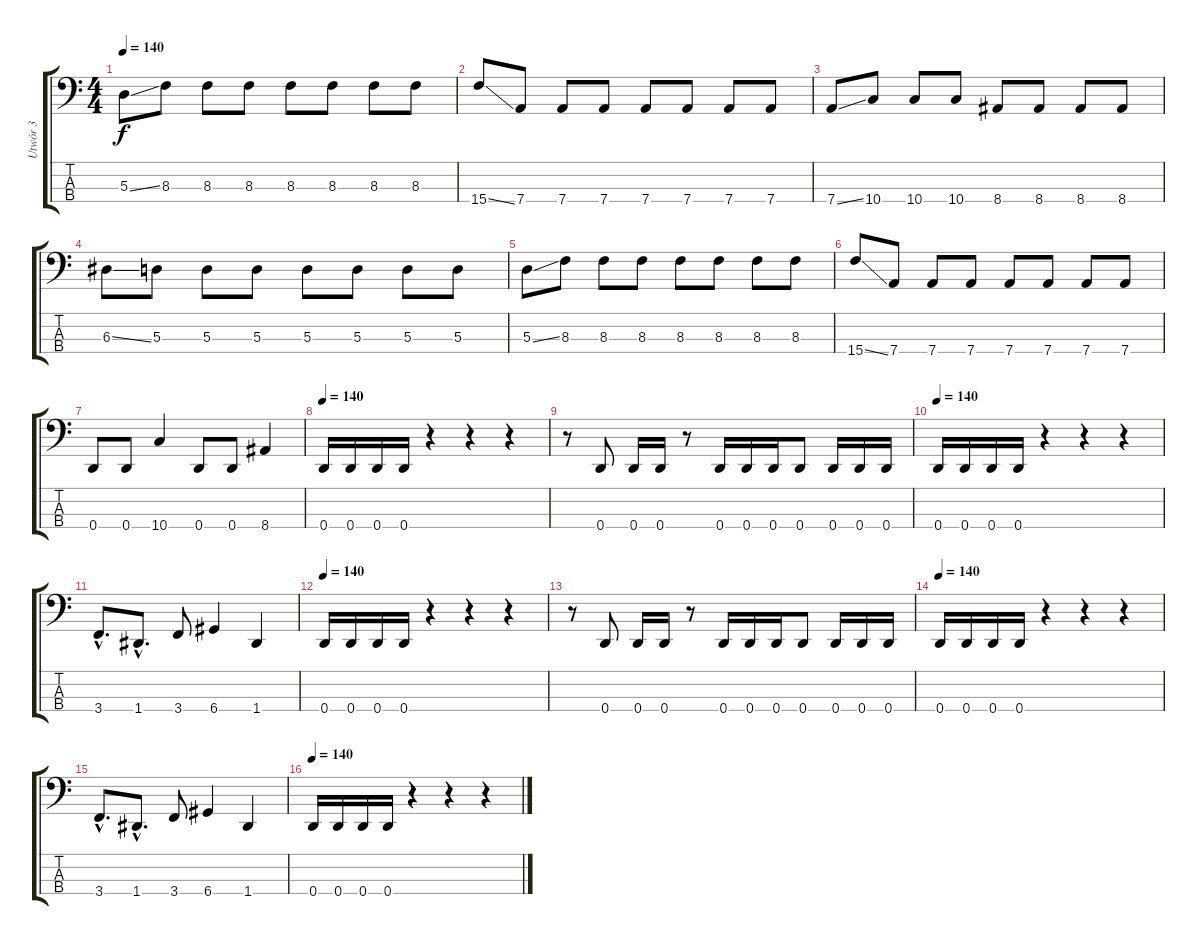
\track ("Utwór 3" "Utwór 3") {instrument electricbasspick}
\staff {score tabs}
\tuning (G2 D2 A1 D1) {hide}
\ts (4 4)
\tempo 140
\clef f4
\ks c
5.3{ss}.8{dy f} 8.3.8 8.3.8 8.3.8 8.3.8 8.3.8 8.3.8 8.3.8 |
15.4{ss}.8 7.4.8 7.4.8 7.4.8 7.4.8 7.4.8 7.4.8 7.4.8 |
7.4{ss}.8 10.4.8 10.4.8 10.4.8 8.4.8 8.4.8 8.4.8 8.4.8 |
6.3{ss}.8 5.3.8 5.3.8 5.3.8 5.3.8 5.3.8 5.3.8 5.3.8 |
5.3{ss}.8 8.3.8 8.3.8 8.3.8 8.3.8 8.3.8 8.3.8 8.3.8 |
15.4{ss}.8 7.4.8 7.4.8 7.4.8 7.4.8 7.4.8 7.4.8 7.4.8 |
0.4.8 0.4.8 10.4.4 0.4.8 0.4.8 8.4.4 |
\tempo 140
0.4.16 0.4.16 0.4.16 0.4.16 r.4 r.4 r.4 |
r.8 0.4.8 0.4.16 0.4.16 r.8 0.4.16 0.4.16 0.4.16 0.4.8 0.4.16 0.4.16 0.4.16 |
\tempo 140
0.4.16 0.4.16 0.4.16 0.4.16 r.4 r.4 r.4 |
3.4{hac}.8{d} 1.4{hac}.8{d} 3.4.8 6.4.4 1.4.4 |
\tempo 140
0.4.16 0.4.16 0.4.16 0.4.16 r.4 r.4 r.4 |
r.8 0.4.8 0.4.16 0.4.16 r.8 0.4.16 0.4.16 0.4.16 0.4.8 0.4.16 0.4.16 0.4.16 |
\tempo 140
0.4.16 0.4.16 0.4.16 0.4.16 r.4 r.4 r.4 |
3.4{hac}.8{d} 1.4{hac}.8{d} 3.4.8 6.4.4 1.4.4 |
\tempo 140
0.4.16 0.4.16 0.4.16 0.4.16 r.4 r.4 r.4
